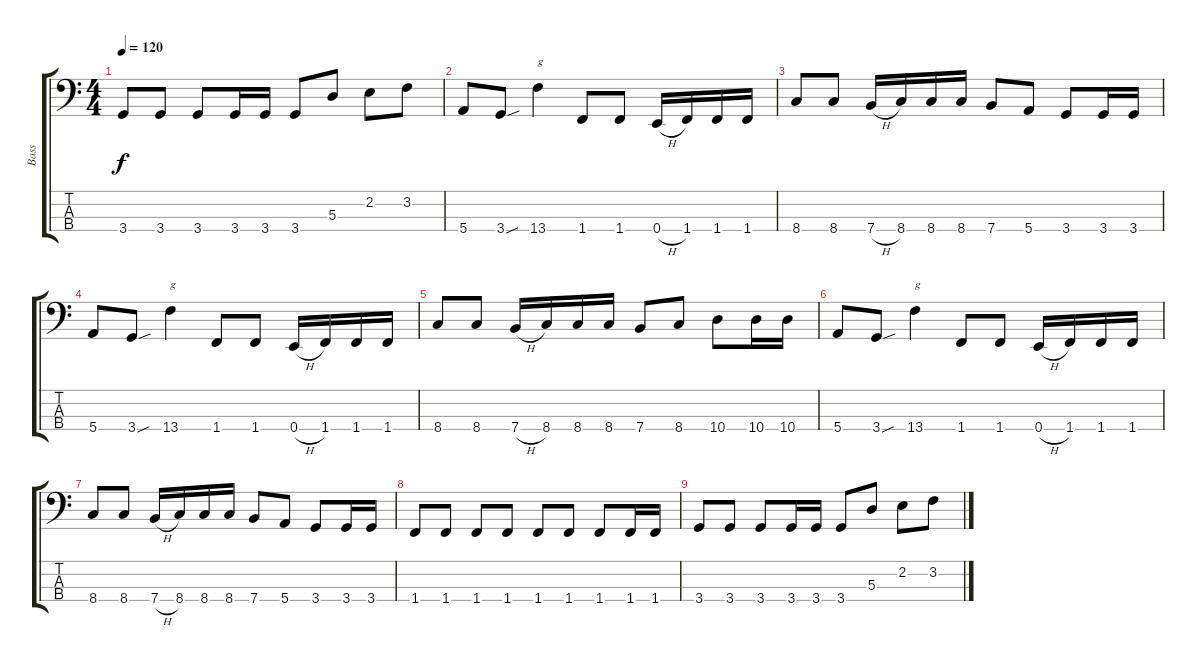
\track ("Bass" "Bass") {instrument electricbasspick}
\staff {score tabs}
\tuning (G2 D2 A1 E1) {hide}
\ts (4 4)
\tempo 120
\clef f4
\ks c
3.4.8{dy f} 3.4.8 3.4.8 3.4.16 3.4.16 3.4.8 5.3.8 2.2.8 3.2.8 |
5.4.8 3.4{sou}.8 13.4.4{txt "g"} 1.4.8 1.4.8 0.4{h}.16 1.4.16 1.4.16 1.4.16 |
8.4.8 8.4.8 7.4{h}.16 8.4.16 8.4.16 8.4.16 7.4.8 5.4.8 3.4.8 3.4.16 3.4.16 |
5.4.8 3.4{sou}.8 13.4.4{txt "g"} 1.4.8 1.4.8 0.4{h}.16 1.4.16 1.4.16 1.4.16 |
8.4.8 8.4.8 7.4{h}.16 8.4.16 8.4.16 8.4.16 7.4.8 8.4.8 10.4.8 10.4.16 10.4.16 |
5.4.8 3.4{sou}.8 13.4.4{txt "g"} 1.4.8 1.4.8 0.4{h}.16 1.4.16 1.4.16 1.4.16 |
8.4.8 8.4.8 7.4{h}.16 8.4.16 8.4.16 8.4.16 7.4.8 5.4.8 3.4.8 3.4.16 3.4.16 |
1.4.8 1.4.8 1.4.8 1.4.8 1.4.8 1.4.8 1.4.8 1.4.16 1.4.16 |
3.4.8 3.4.8 3.4.8 3.4.16 3.4.16 3.4.8 5.3.8 2.2.8 3.2.8
